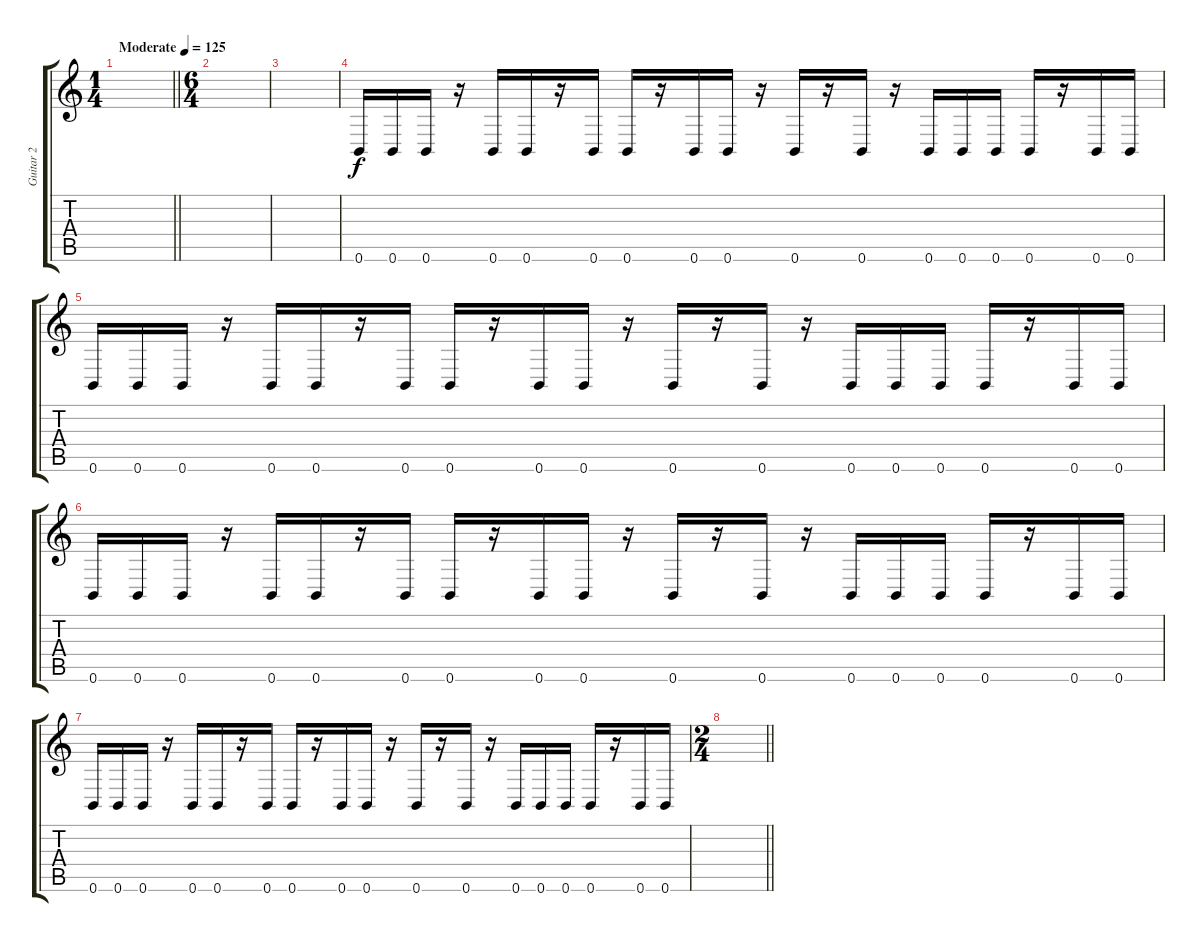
\track ("Guitar 2" "Guitar 2") {instrument distortionguitar}
\staff {score tabs}
\tuning (Db4 Ab3 E3 B2 Gb2 B1) {hide}
\ts (1 4)
\tempo (125 "Moderate")
\clef g2
\barLineRight lightlight
\ks c
|
\ts (6 4)
|
|
0.6.16{balance 8} 0.6.16 0.6.16 r.16 0.6.16 0.6.16 r.16 0.6.16 0.6.16 r.16 0.6.16 0.6.16 r.16 0.6.16 r.16 0.6.16 r.16 0.6.16 0.6.16 0.6.16 0.6.16 r.16 0.6.16 0.6.16 |
0.6.16 0.6.16 0.6.16 r.16 0.6.16 0.6.16 r.16 0.6.16 0.6.16 r.16 0.6.16 0.6.16 r.16 0.6.16 r.16 0.6.16 r.16 0.6.16 0.6.16 0.6.16 0.6.16 r.16 0.6.16 0.6.16 |
0.6.16 0.6.16 0.6.16 r.16 0.6.16 0.6.16 r.16 0.6.16 0.6.16 r.16 0.6.16 0.6.16 r.16 0.6.16 r.16 0.6.16 r.16 0.6.16 0.6.16 0.6.16 0.6.16 r.16 0.6.16 0.6.16 |
0.6.16 0.6.16 0.6.16 r.16 0.6.16 0.6.16 r.16 0.6.16 0.6.16 r.16 0.6.16 0.6.16 r.16 0.6.16 r.16 0.6.16 r.16 0.6.16 0.6.16 0.6.16 0.6.16 r.16 0.6.16 0.6.16 |
\ts (2 4)
\barLineRight lightlight
